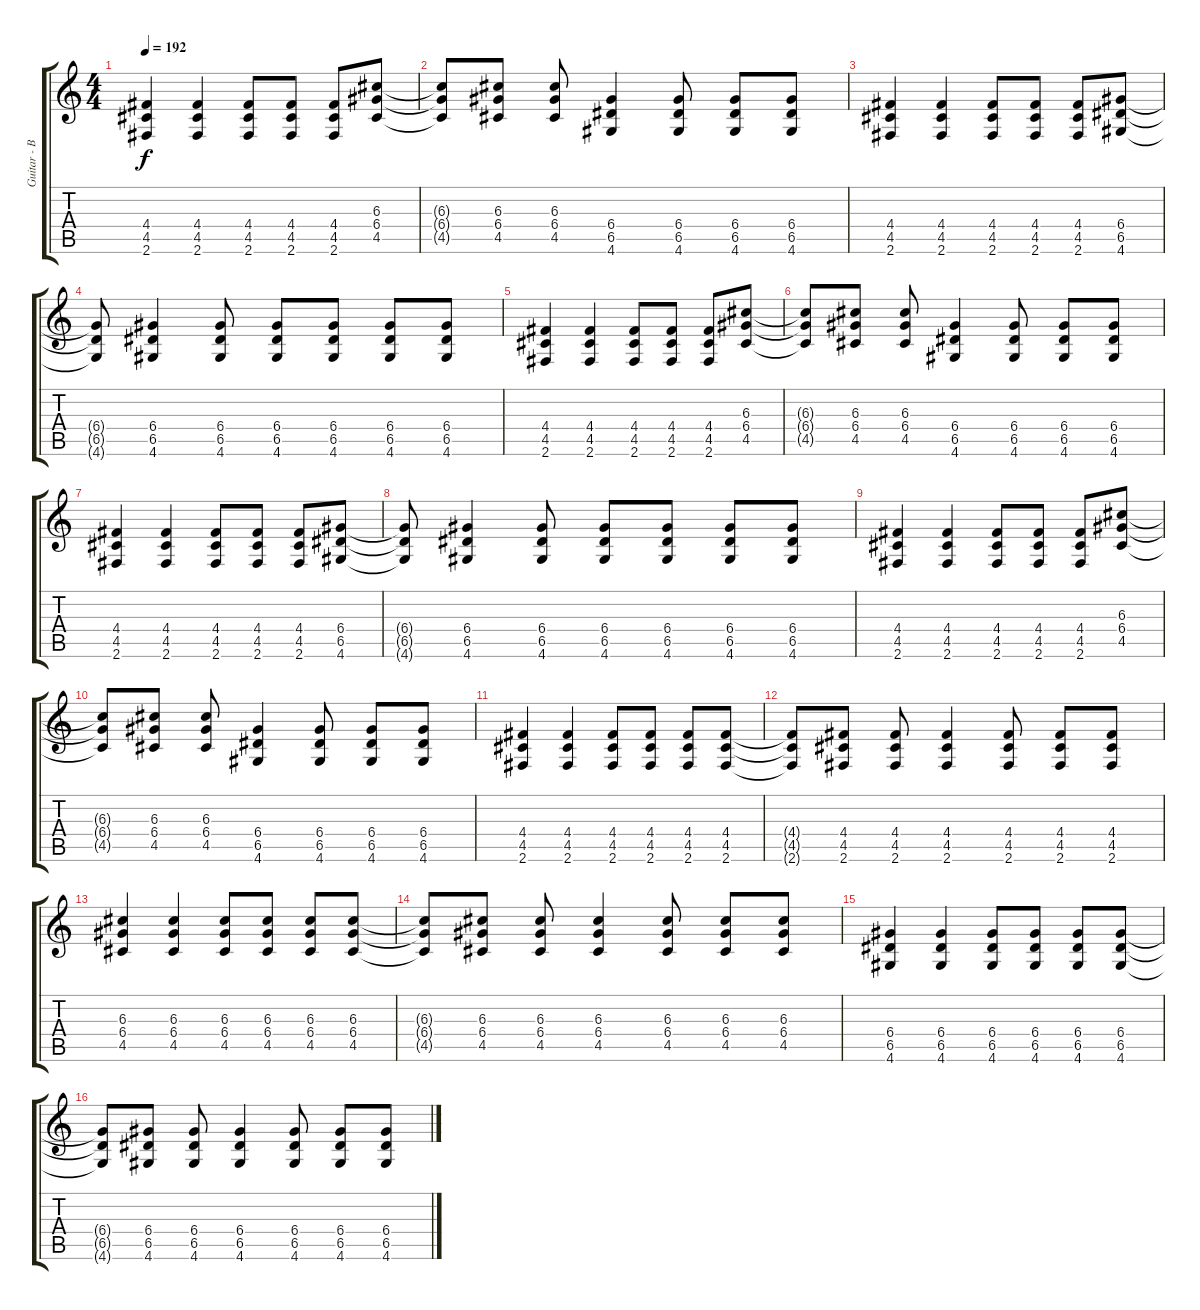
\track ("Guitar - Billie Joe" "Guitar - B") {instrument overdrivenguitar}
\staff {score tabs}
\tuning (E4 B3 G3 D3 A2 E2) {hide}
\ts (4 4)
\tempo 192
\clef g2
\ks c
(4.4 4.5 2.6).4{dy f} (4.4 4.5 2.6).4 (4.4 4.5 2.6).8 (4.4 4.5 2.6).8 (4.4 4.5 2.6).8 (6.3 6.4 4.5).8 |
(6.3{t} 6.4{t} 4.5{t}).8 (6.3 6.4 4.5).8 (6.3 6.4 4.5).8 (6.4 6.5 4.6).4 (6.4 6.5 4.6).8 (6.4 6.5 4.6).8 (6.4 6.5 4.6).8 |
(4.4 4.5 2.6).4 (4.4 4.5 2.6).4 (4.4 4.5 2.6).8 (4.4 4.5 2.6).8 (4.4 4.5 2.6).8 (6.4 6.5 4.6).8 |
(6.4{t} 6.5{t} 4.6{t}).8 (6.4 6.5 4.6).4 (6.4 6.5 4.6).8 (6.4 6.5 4.6).8 (6.4 6.5 4.6).8 (6.4 6.5 4.6).8 (6.4 6.5 4.6).8 |
(4.4 4.5 2.6).4 (4.4 4.5 2.6).4 (4.4 4.5 2.6).8 (4.4 4.5 2.6).8 (4.4 4.5 2.6).8 (6.3 6.4 4.5).8 |
(6.3{t} 6.4{t} 4.5{t}).8 (6.3 6.4 4.5).8 (6.3 6.4 4.5).8 (6.4 6.5 4.6).4 (6.4 6.5 4.6).8 (6.4 6.5 4.6).8 (6.4 6.5 4.6).8 |
(4.4 4.5 2.6).4 (4.4 4.5 2.6).4 (4.4 4.5 2.6).8 (4.4 4.5 2.6).8 (4.4 4.5 2.6).8 (6.4 6.5 4.6).8 |
(6.4{t} 6.5{t} 4.6{t}).8 (6.4 6.5 4.6).4 (6.4 6.5 4.6).8 (6.4 6.5 4.6).8 (6.4 6.5 4.6).8 (6.4 6.5 4.6).8 (6.4 6.5 4.6).8 |
(4.4 4.5 2.6).4 (4.4 4.5 2.6).4 (4.4 4.5 2.6).8 (4.4 4.5 2.6).8 (4.4 4.5 2.6).8 (6.3 6.4 4.5).8 |
(6.3{t} 6.4{t} 4.5{t}).8 (6.3 6.4 4.5).8 (6.3 6.4 4.5).8 (6.4 6.5 4.6).4 (6.4 6.5 4.6).8 (6.4 6.5 4.6).8 (6.4 6.5 4.6).8 |
(4.4 4.5 2.6).4 (4.4 4.5 2.6).4 (4.4 4.5 2.6).8 (4.4 4.5 2.6).8 (4.4 4.5 2.6).8 (4.4 4.5 2.6).8 |
(4.4{t} 4.5{t} 2.6{t}).8 (4.4 4.5 2.6).8 (4.4 4.5 2.6).8 (4.4 4.5 2.6).4 (4.4 4.5 2.6).8 (4.4 4.5 2.6).8 (4.4 4.5 2.6).8 |
(6.3 6.4 4.5).4 (6.3 6.4 4.5).4 (6.3 6.4 4.5).8 (6.3 6.4 4.5).8 (6.3 6.4 4.5).8 (6.3 6.4 4.5).8 |
(6.3{t} 6.4{t} 4.5{t}).8 (6.3 6.4 4.5).8 (6.3 6.4 4.5).8 (6.3 6.4 4.5).4 (6.3 6.4 4.5).8 (6.3 6.4 4.5).8 (6.3 6.4 4.5).8 |
(6.4 6.5 4.6).4 (6.4 6.5 4.6).4 (6.4 6.5 4.6).8 (6.4 6.5 4.6).8 (6.4 6.5 4.6).8 (6.4 6.5 4.6).8 |
(6.4{t} 6.5{t} 4.6{t}).8 (6.4 6.5 4.6).8 (6.4 6.5 4.6).8 (6.4 6.5 4.6).4 (6.4 6.5 4.6).8 (6.4 6.5 4.6).8 (6.4 6.5 4.6).8
